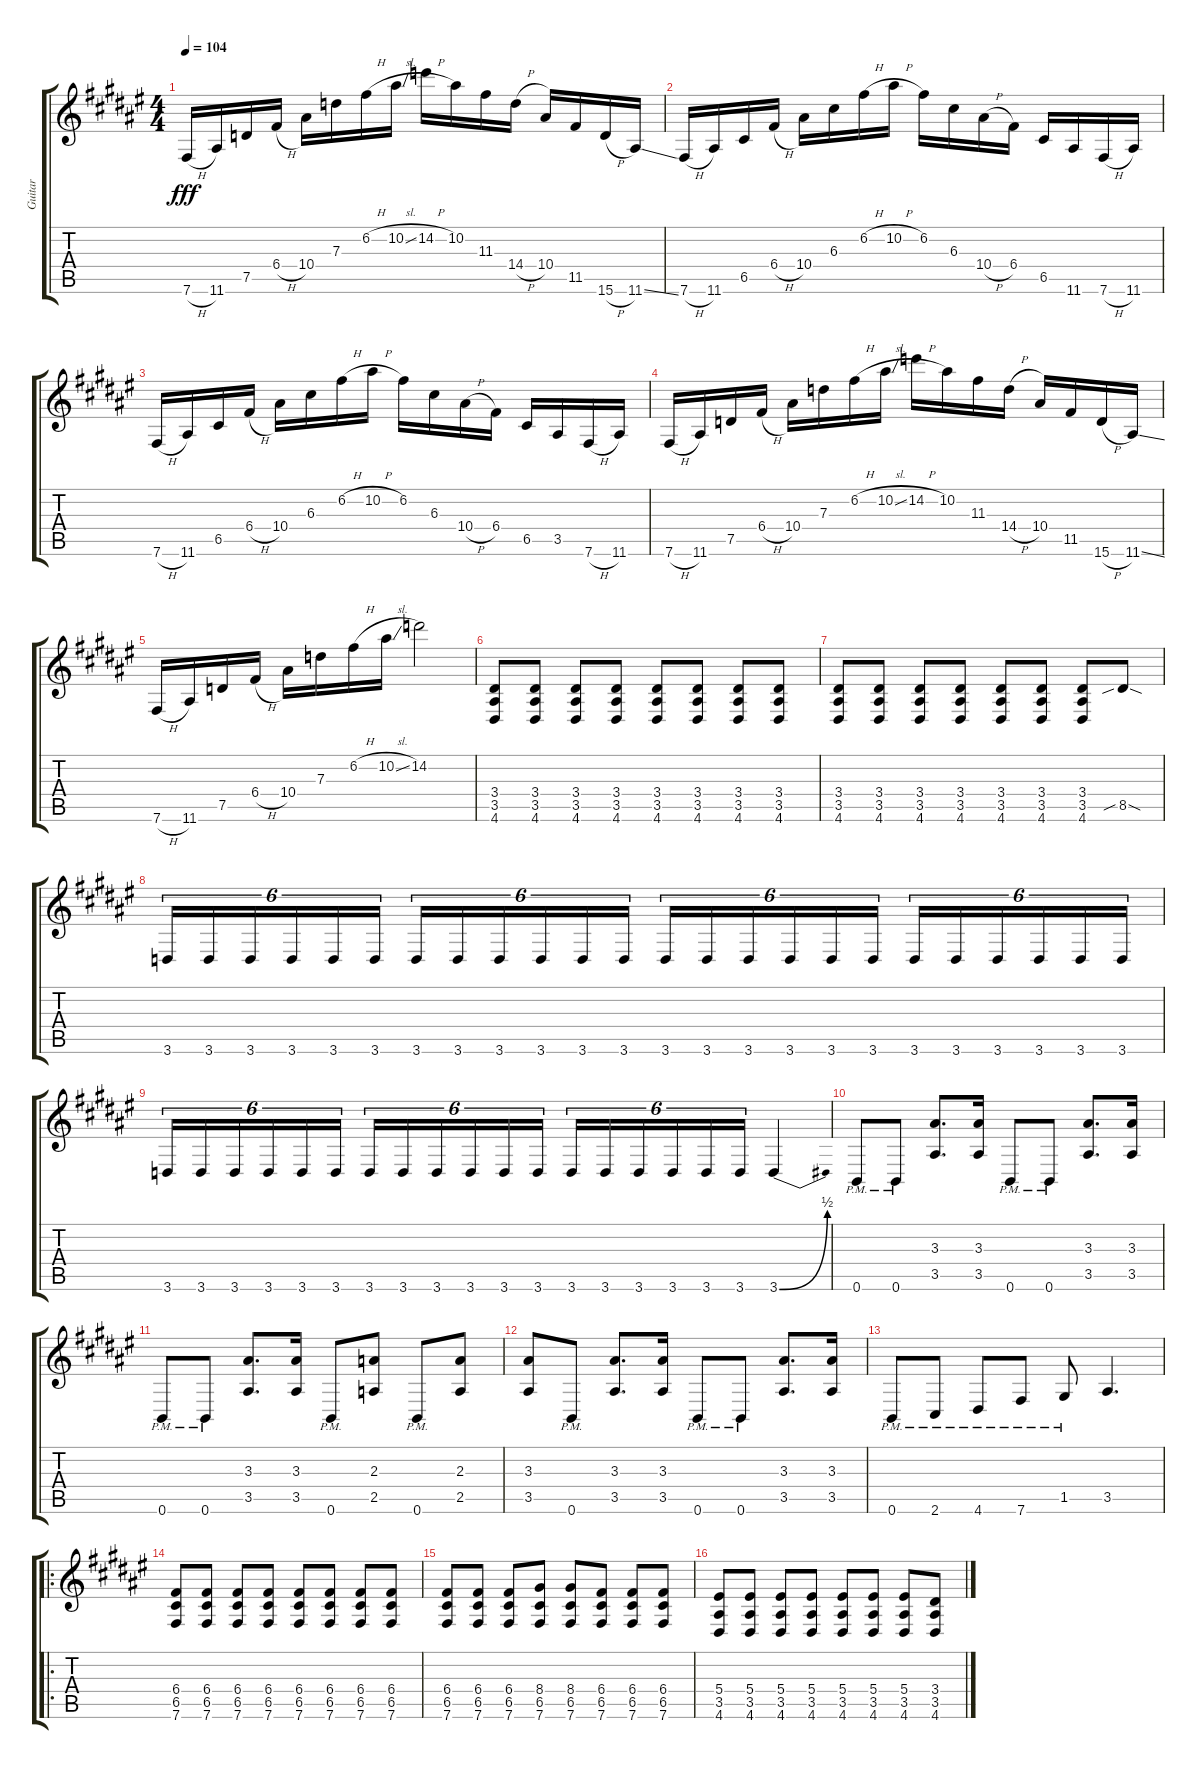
\track ("Guitar" "Guitar") {instrument distortionguitar}
\staff {score tabs}
\tuning (E4 C4 G3 C3 G2 B1) {hide}
\ts (4 4)
\tempo 104
\clef g2
\ks f#
7.6{h}.16{dy fff} 11.6.16 7.5.16 6.4{h}.16 10.4.16 7.3.16 6.2{h}.16 10.2{sl}.16 14.2{h}.16 10.2.16 11.3.16 14.4{h}.16 10.4.16 11.5.16 15.6{h}.16 11.6{ss}.16 |
7.6{h}.16 11.6.16 6.5.16 6.4{h}.16 10.4.16 6.3.16 6.2{h}.16 10.2{h}.16 6.2.16 6.3.16 10.4{h}.16 6.4.16 6.5.16 11.6.16 7.6{h}.16 11.6.16 |
7.6{h}.16 11.6.16 6.5.16 6.4{h}.16 10.4.16 6.3.16 6.2{h}.16 10.2{h}.16 6.2.16 6.3.16 10.4{h}.16 6.4.16 6.5.16 3.5.16 7.6{h}.16 11.6.16 |
7.6{h}.16 11.6.16 7.5.16 6.4{h}.16 10.4.16 7.3.16 6.2{h}.16 10.2{sl}.16 14.2{h}.16 10.2.16 11.3.16 14.4{h}.16 10.4.16 11.5.16 15.6{h}.16 11.6{ss}.16 |
7.6{h}.16 11.6.16 7.5.16 6.4{h}.16 10.4.16 7.3.16 6.2{h}.16 10.2{sl}.16 14.2.2 |
(3.4 3.5 4.6).8 (3.4 3.5 4.6).8 (3.4 3.5 4.6).8 (3.4 3.5 4.6).8 (3.4 3.5 4.6).8 (3.4 3.5 4.6).8 (3.4 3.5 4.6).8 (3.4 3.5 4.6).8 |
(3.4 3.5 4.6).8 (3.4 3.5 4.6).8 (3.4 3.5 4.6).8 (3.4 3.5 4.6).8 (3.4 3.5 4.6).8 (3.4 3.5 4.6).8 (3.4 3.5 4.6).8 8.5{sib sod}.8 |
3.6.16{tu (6 4)} 3.6.16{tu (6 4)} 3.6.16{tu (6 4)} 3.6.16{tu (6 4)} 3.6.16{tu (6 4)} 3.6.16{tu (6 4)} 3.6.16{tu (6 4)} 3.6.16{tu (6 4)} 3.6.16{tu (6 4)} 3.6.16{tu (6 4)} 3.6.16{tu (6 4)} 3.6.16{tu (6 4)} 3.6.16{tu (6 4)} 3.6.16{tu (6 4)} 3.6.16{tu (6 4)} 3.6.16{tu (6 4)} 3.6.16{tu (6 4)} 3.6.16{tu (6 4)} 3.6.16{tu (6 4)} 3.6.16{tu (6 4)} 3.6.16{tu (6 4)} 3.6.16{tu (6 4)} 3.6.16{tu (6 4)} 3.6.16{tu (6 4)} |
3.6.16{tu (6 4)} 3.6.16{tu (6 4)} 3.6.16{tu (6 4)} 3.6.16{tu (6 4)} 3.6.16{tu (6 4)} 3.6.16{tu (6 4)} 3.6.16{tu (6 4)} 3.6.16{tu (6 4)} 3.6.16{tu (6 4)} 3.6.16{tu (6 4)} 3.6.16{tu (6 4)} 3.6.16{tu (6 4)} 3.6.16{tu (6 4)} 3.6.16{tu (6 4)} 3.6.16{tu (6 4)} 3.6.16{tu (6 4)} 3.6.16{tu (6 4)} 3.6.16{tu (6 4)} 3.6{be (bend 0 0 60 2)}.4 |
0.6{pm}.8 0.6{pm}.8 (3.3 3.5).8{d} (3.3 3.5).16 0.6{pm}.8 0.6{pm}.8 (3.3 3.5).8{d} (3.3 3.5).16 |
0.6{pm}.8 0.6{pm}.8 (3.3 3.5).8{d} (3.3 3.5).16 0.6{pm}.8 (2.3 2.5).8 0.6{pm}.8 (2.3 2.5).8 |
(3.3 3.5).8 0.6{pm}.8 (3.3 3.5).8{d} (3.3 3.5).16 0.6{pm}.8 0.6{pm}.8 (3.3 3.5).8{d} (3.3 3.5).16 |
0.6{pm}.8 2.6{pm}.8 4.6{pm}.8 7.6{pm}.8 1.5{pm}.8 3.5.4{d} |
\ro
(6.4 6.5 7.6).8 (6.4 6.5 7.6).8 (6.4 6.5 7.6).8 (6.4 6.5 7.6).8 (6.4 6.5 7.6).8 (6.4 6.5 7.6).8 (6.4 6.5 7.6).8 (6.4 6.5 7.6).8 |
(6.4 6.5 7.6).8 (6.4 6.5 7.6).8 (6.4 6.5 7.6).8 (8.4 6.5 7.6).8 (8.4 6.5 7.6).8 (6.4 6.5 7.6).8 (6.4 6.5 7.6).8 (6.4 6.5 7.6).8 |
(5.4 3.5 4.6).8 (5.4 3.5 4.6).8 (5.4 3.5 4.6).8 (5.4 3.5 4.6).8 (5.4 3.5 4.6).8 (5.4 3.5 4.6).8 (5.4 3.5 4.6).8 (3.4 3.5 4.6).8
